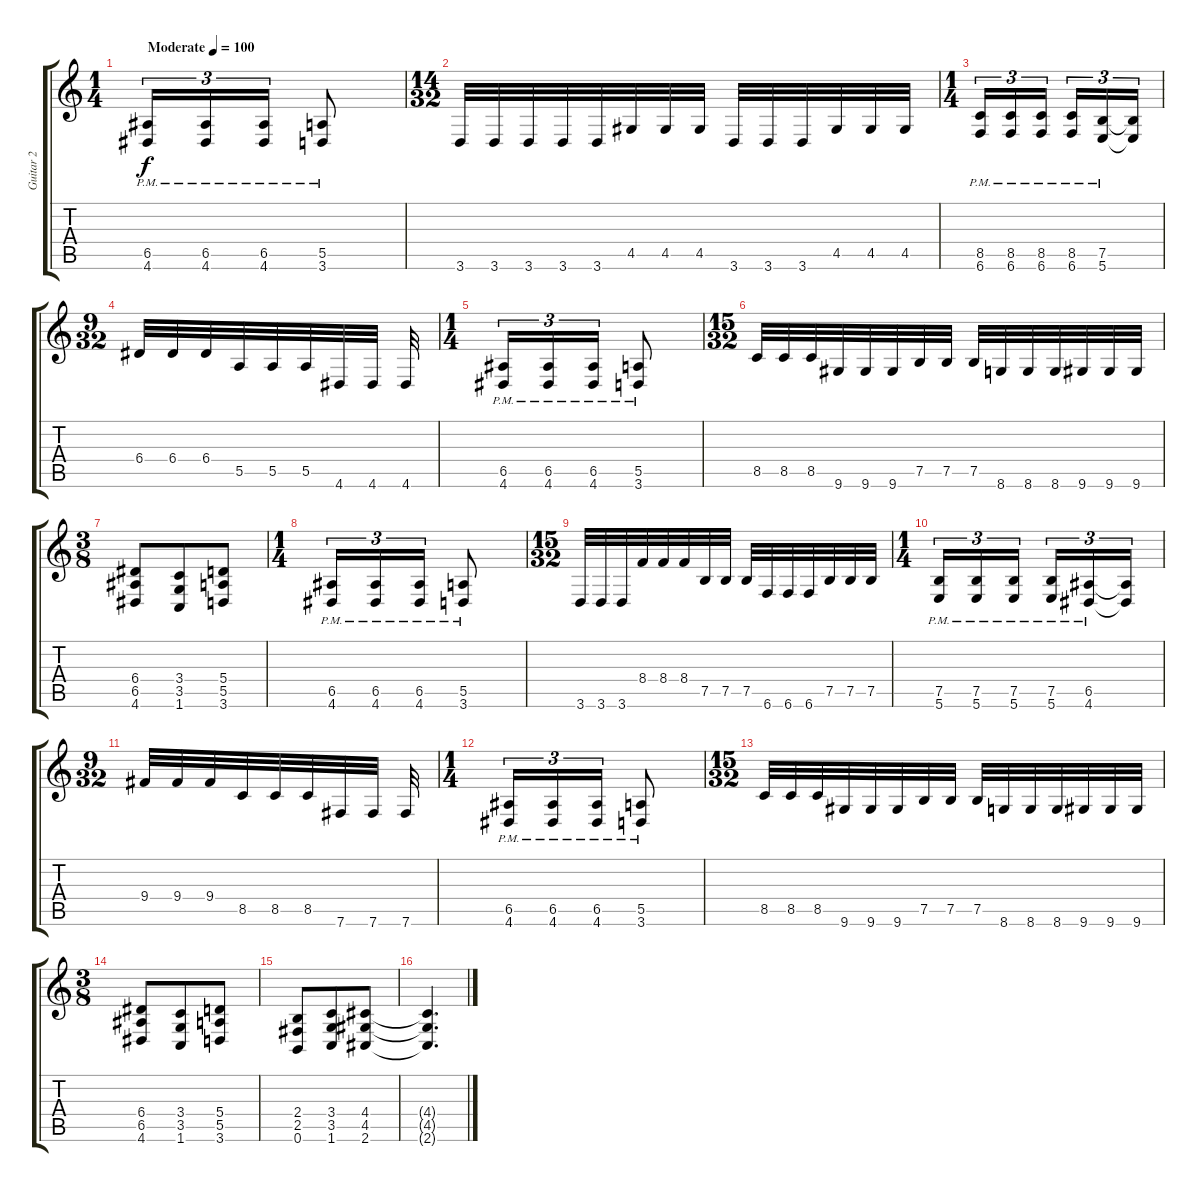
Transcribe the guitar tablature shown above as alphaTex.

\track ("Guitar 2" "Guitar 2") {instrument distortionguitar}
\staff {score tabs}
\tuning (B3 Gb3 D3 A2 E2 B1) {hide}
\ts (1 4)
\tempo (100 "Moderate")
\clef g2
\ks c
(6.5{pm} 4.6{pm}).16{tu (3 2) dy f instrument distortionguitar} (6.5{pm} 4.6{pm}).16{tu (3 2)} (6.5{pm} 4.6{pm}).16{tu (3 2)} (5.5{pm} 3.6{pm}).8 |
\ts (14 32)
3.6.32 3.6.32 3.6.32 3.6.32 3.6.32 4.5.32 4.5.32 4.5.32 3.6.32 3.6.32 3.6.32 4.5.32 4.5.32 4.5.32 |
\ts (1 4)
(8.5{pm} 6.6{pm}).16{tu (3 2)} (8.5{pm} 6.6{pm}).16{tu (3 2)} (8.5{pm} 6.6{pm}).16{tu (3 2) beam splitsecondary} (8.5{pm} 6.6{pm}).16{tu (3 2)} (7.5{pm} 5.6).16{tu (3 2)} (7.5{t} 5.6{t}).16{tu (3 2)} |
\ts (9 32)
6.4.32 6.4.32 6.4.32 5.5.32 5.5.32 5.5.32 4.6.32 4.6.32 4.6.32 |
\ts (1 4)
(6.5{pm} 4.6{pm}).16{tu (3 2)} (6.5{pm} 4.6{pm}).16{tu (3 2)} (6.5{pm} 4.6{pm}).16{tu (3 2)} (5.5{pm} 3.6{pm}).8 |
\ts (15 32)
8.5.32 8.5.32 8.5.32 9.6.32 9.6.32 9.6.32 7.5.32 7.5.32 7.5.32 8.6.32 8.6.32 8.6.32 9.6.32 9.6.32 9.6.32 |
\ts (3 8)
(6.4 6.5 4.6).8 (3.4 3.5 1.6).8 (5.4 5.5 3.6).8 |
\ts (1 4)
(6.5{pm} 4.6{pm}).16{tu (3 2)} (6.5{pm} 4.6{pm}).16{tu (3 2)} (6.5{pm} 4.6{pm}).16{tu (3 2)} (5.5{pm} 3.6{pm}).8 |
\ts (15 32)
3.6.32 3.6.32 3.6.32 8.4.32 8.4.32 8.4.32 7.5.32 7.5.32 7.5.32 6.6.32 6.6.32 6.6.32 7.5.32 7.5.32 7.5.32 |
\ts (1 4)
(7.5{pm} 5.6{pm}).16{tu (3 2)} (7.5{pm} 5.6{pm}).16{tu (3 2)} (7.5{pm} 5.6{pm}).16{tu (3 2) beam splitsecondary} (7.5{pm} 5.6{pm}).16{tu (3 2)} (6.5{pm} 4.6).16{tu (3 2)} (6.5{t} 4.6{t}).16{tu (3 2)} |
\ts (9 32)
9.4.32 9.4.32 9.4.32 8.5.32 8.5.32 8.5.32 7.6.32 7.6.32 7.6.32 |
\ts (1 4)
(6.5{pm} 4.6{pm}).16{tu (3 2)} (6.5{pm} 4.6{pm}).16{tu (3 2)} (6.5{pm} 4.6{pm}).16{tu (3 2)} (5.5{pm} 3.6{pm}).8 |
\ts (15 32)
8.5.32 8.5.32 8.5.32 9.6.32 9.6.32 9.6.32 7.5.32 7.5.32 7.5.32 8.6.32 8.6.32 8.6.32 9.6.32 9.6.32 9.6.32 |
\ts (3 8)
(6.4 6.5 4.6).8 (3.4 3.5 1.6).8 (5.4 5.5 3.6).8 |
(2.4 2.5 0.6).8 (3.4 3.5 1.6).8 (4.4 4.5 2.6).8 |
(4.4{t} 4.5{t} 2.6{t}).4{d}
